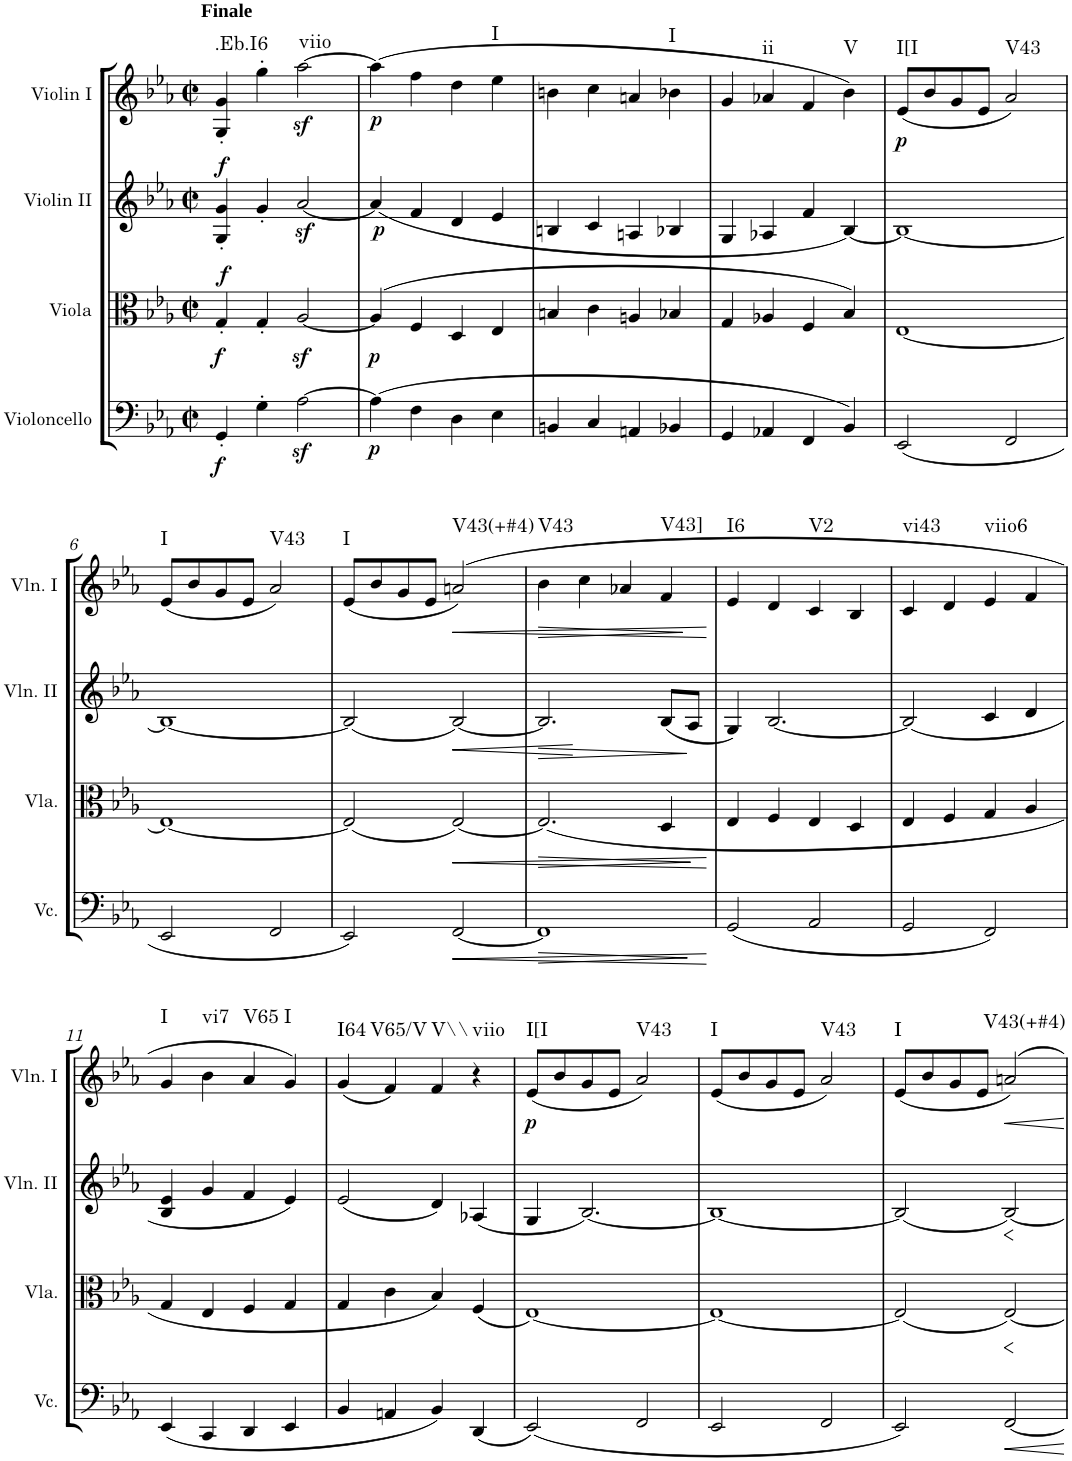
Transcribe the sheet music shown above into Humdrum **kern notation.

**kern	**dynam	**kern	**dynam	**kern	**dynam	**kern	**dynam	**harte
*part4	*part4	*part3	*part3	*part2	*part2	*part1	*part1	*part1
*staff4	*staff4	*staff3	*staff3	*staff2	*staff2	*staff1	*staff1	*
*I"Violoncello	*	*I"Viola	*	*I"Violin II	*	*I"Violin I	*	*
*I'Vc.	*	*I'Vla.	*	*I'Vln. II	*	*I'Vln. I	*	*
*clefF4	*	*clefC3	*	*clefG2	*	*clefG2	*	*
*k[b-e-a-]	*	*k[b-e-a-]	*	*k[b-e-a-]	*	*k[b-e-a-]	*	*
*M2/2	*	*M2/2	*	*M2/2	*	*M2/2	*	*
*met(c|)	*	*met(c|)	*	*met(c|)	*	*met(c|)	*	*
=1	=1	=1	=1	=1	=1	=1	=1	=1
!	!	!	!	!	!	!LO:TX:a:B:t=Finale	!	!
!	!LO:DY:b	!	!LO:DY:b	!	!	!	!	!
!	!	!	!LO:DY:n=1:a	!	!LO:DY:a	!	!	!LO:H:kt=.Eb.I6
4GG'/	f	4G'/	f f	4G/' 4g/'	f	4G/' 4g/'	.	N
4G'\	.	4G'/	.	4g'/	.	4gg'\	.	.
!	!	!	!	!	!	!	!LO:DY:b	!LO:H:kt=viio
[2A-z<\	.	[2A-z</	.	[2a-z</	.	[2aa-\	sf	N
=2	=2	=2	=2	=2	=2	=2	=2	=2
!	!LO:DY:b	!	!LO:DY:b	!	!LO:DY:b	!	!LO:DY:b	!
(4A-\]	p	(4A-/]	p	(4a-/]	p	(4aa-\]	p	.
4F\	.	4F/	.	4f/	.	4ff\	.	.
4D\	.	4D/	.	4d/	.	4dd\	.	.
!	!	!	!	!	!	!	!	!LO:H:kt=I
4E-\	.	4E-/	.	4e-/	.	4ee-\	.	N
=3	=3	=3	=3	=3	=3	=3	=3	=3
4BBn/	.	4Bn/	.	4Bn/	.	4bn\	.	.
4C/	.	4c\	.	4c/	.	4cc\	.	.
4AAn/	.	4An/	.	4An/	.	4an/	.	.
!	!	!	!	!	!	!	!	!LO:H:kt=I
4BB-X/	.	4B-X/	.	4B-X/	.	4b-X\	.	N
=4	=4	=4	=4	=4	=4	=4	=4	=4
4GG/	.	4G/	.	4G/	.	4g/	.	.
!	!	!	!	!	!	!	!	!LO:H:kt=ii
4AA-X/	.	4A-X/	.	4A-X/	.	4a-X/	.	N
4FF/	.	4F/	.	4f/	.	4f/	.	.
!	!	!	!	!	!	!	!	!LO:H:kt=V
4BB-/)	.	4B-/)	.	[4B-/)	.	4b-\)	.	N
=5	=5	=5	=5	=5	=5	=5	=5	=5
!	!	!	!	!	!	!	!LO:DY:b	!LO:H:kt=I[I
(2EE-/	.	[1E-	.	1B-_	.	(8e-/L	p	N
.	.	.	.	.	.	8b-/	.	.
.	.	.	.	.	.	8g/	.	.
.	.	.	.	.	.	8e-/J	.	.
!	!	!	!	!	!	!	!	!LO:H:kt=V43
2FF/	.	.	.	.	.	2a-/)	.	N
!!LO:LB:g=z
=6	=6	=6	=6	=6	=6	=6	=6	=6
!	!	!	!	!	!	!	!	!LO:H:kt=I
2EE-/	.	1E-_	.	1B-_	.	(8e-/L	.	N
.	.	.	.	.	.	8b-/	.	.
.	.	.	.	.	.	8g/	.	.
.	.	.	.	.	.	8e-/J	.	.
!	!	!	!	!	!	!	!	!LO:H:kt=V43
2FF/	.	.	.	.	.	2a-/)	.	N
=7	=7	=7	=7	=7	=7	=7	=7	=7
!	!	!	!	!	!	!	!	!LO:H:kt=I
2EE-/)	.	(2E-/]	.	(2B-/]	.	(8e-/L	.	N
.	.	.	.	.	.	8b-/	.	.
.	.	.	.	.	.	8g/	.	.
.	.	.	.	.	.	8e-/J	.	.
!	!LO:HP:b	!	!LO:HP:b	!	!LO:HP:b	!	!LO:HP:b	!LO:H:kt=V43(+#4)
[2FF/	<	[2E-/)	<	[2B-/)	<	(2an/)	<	N
=8	=8	=8	=8	=8	=8	=8	=8	=8
!	!LO:HP:b	!	!LO:HP:b	!	!LO:HP:b	!	!LO:HP:b	!LO:H:kt=V43
1FF]	>	(<2.E-/]	>	2.B-/]	>	4b-\	>	N
.	.	.	.	.	.	4cc\	.	.
.	.	.	.	.	.	4a-X/	.	.
!	!	!	!	!	!	!	!	!LO:H:kt=V43]
.	.	4D/	.	(8B-/L	.	4f/	.	N
.	.	.	.	8A-/J	.	.	.	.
.	[ ]	.	[ ]	.	[ ]	.	[ ]	.
=9	=9	=9	=9	=9	=9	=9	=9	=9
!	!	!	!	!	!	!	!	!LO:H:kt=I6
(2GG/	.	4E-/	.	4G/)	.	4e-/	.	N
.	.	4F/	.	[2.B-/	.	4d/	.	.
!	!	!	!	!	!	!	!	!LO:H:kt=V2
2AA-/	.	4E-/	.	.	.	4c/	.	N
.	.	4D/	.	.	.	4B-/	.	.
=10	=10	=10	=10	=10	=10	=10	=10	=10
!	!	!	!	!	!	!	!	!LO:H:kt=vi43
2GG/	.	4E-/	.	(<2B-/]	.	4c/	.	N
.	.	4F/	.	.	.	4d/	.	.
!	!	!	!	!	!	!	!	!LO:H:kt=viio6
2FF/)	.	4G/	.	4c/	.	4e-/	.	N
.	.	4A-/	.	4d/	.	4f/	.	.
!!LO:LB:g=z
=11	=11	=11	=11	=11	=11	=11	=11	=11
!	!	!	!	!	!	!	!	!LO:H:kt=I
(4EE-/	.	4G/	.	4B-/ 4e-/	.	4g/	.	N
!	!	!	!	!	!	!	!	!LO:H:kt=vi7
4CC/	.	4E-/	.	4g/	.	4b-\	.	N
!	!	!	!	!	!	!	!	!LO:H:kt=V65
4DD/	.	4F/	.	4f/	.	4a-/	.	N
!	!	!	!	!	!	!	!	!LO:H:kt=I
4EE-/	.	4G/	.	4e-/)	.	4g/)	.	N
=12	=12	=12	=12	=12	=12	=12	=12	=12
!	!	!	!	!	!	!	!	!LO:H:kt=I64
4BB-/	.	4G/	.	(2e-/	.	(4g/	.	N
!	!	!	!	!	!	!	!	!LO:H:kt=V65/V
4AAn/	.	4c\	.	.	.	4f/)	.	N
!	!	!	!	!	!	!	!	!LO:H:kt=V\\
4BB-/)	.	4B-/)	.	4d/)	.	4f/	.	N
!	!	!	!	!	!	!	!	!LO:H:kt=viio
(4DD/	.	(4F/	.	(4A-X/	.	4r	.	N
=13	=13	=13	=13	=13	=13	=13	=13	=13
!	!	!	!	!	!	!	!LO:DY:b	!LO:H:kt=I[I
(2EE-/)	.	[1E-)	.	4G/	.	(8e-/L	p	N
.	.	.	.	.	.	8b-/	.	.
.	.	.	.	[2.B-/)	.	8g/	.	.
.	.	.	.	.	.	8e-/J	.	.
!	!	!	!	!	!	!	!	!LO:H:kt=V43
2FF/	.	.	.	.	.	2a-/)	.	N
=14	=14	=14	=14	=14	=14	=14	=14	=14
!	!	!	!	!	!	!	!	!LO:H:kt=I
2EE-/	.	1E-_	.	1B-_	.	(8e-/L	.	N
.	.	.	.	.	.	8b-/	.	.
.	.	.	.	.	.	8g/	.	.
.	.	.	.	.	.	8e-/J	.	.
!	!	!	!	!	!	!	!	!LO:H:kt=V43
2FF/	.	.	.	.	.	2a-/)	.	N
=15	=15	=15	=15	=15	=15	=15	=15	=15
!	!	!	!	!	!	!	!	!LO:H:kt=I
2EE-/)	.	(2E-/]	.	(2B-/]	.	(8e-/L	.	N
.	.	.	.	.	.	8b-/	.	.
.	.	.	.	.	.	8g/	.	.
.	.	.	.	.	.	8e-/J	.	.
!	!	!	!	!	!	!	!	!LO:H:kt=V43(+#4)
[2FF/	.	[2E-/)	.	[2B-/)	.	2an/)	.	N
=	=	=	=	=	=	=	=	=
*-	*-	*-	*-	*-	*-	*-	*-	*-
